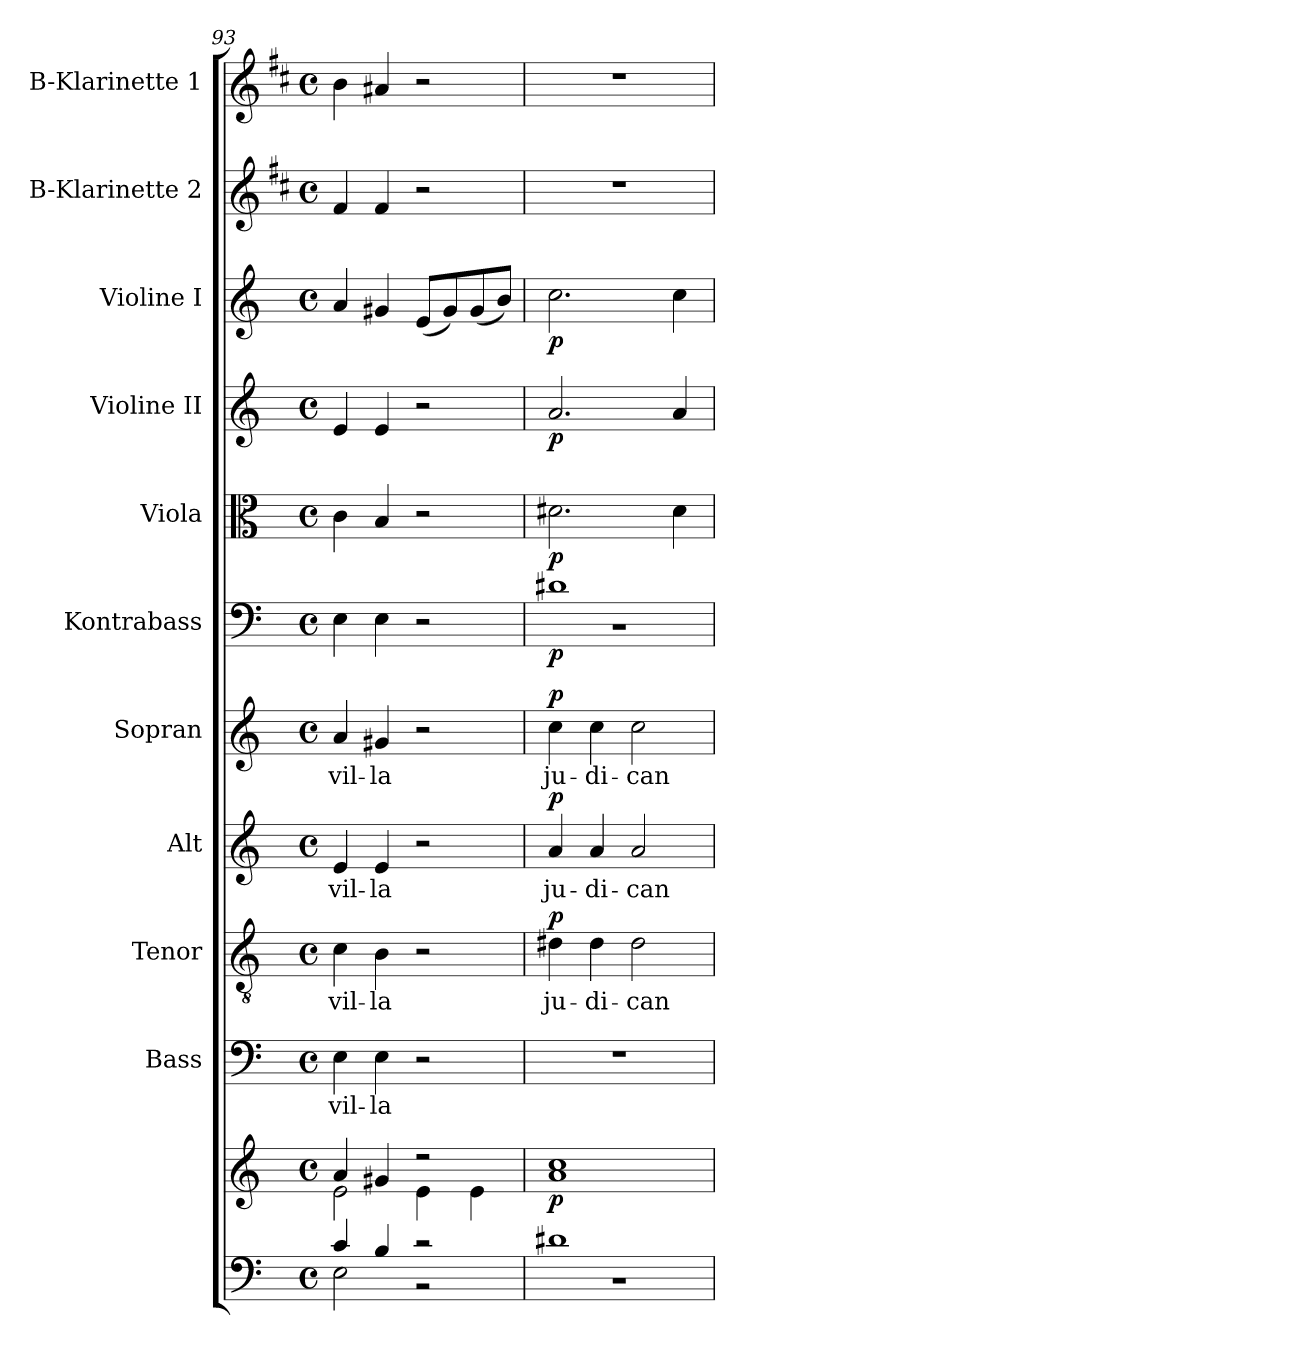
**kern	**kern	**dynam	**kern	**text	**kern	**text	**dynam	**kern	**text	**dynam	**kern	**text	**dynam	**kern	**dynam	**kern	**dynam	**kern	**dynam	**kern	**dynam	**kern	**kern
*part11	*part11	*part11	*part10	*part10	*part9	*part9	*part9	*part8	*part8	*part8	*part7	*part7	*part7	*part6	*part6	*part5	*part5	*part4	*part4	*part3	*part3	*part2	*part1
*staff12	*staff11	*staff11/12	*staff10	*staff10	*staff9	*staff9	*staff9	*staff8	*staff8	*staff8	*staff7	*staff7	*staff7	*staff6	*staff6	*staff5	*staff5	*staff4	*staff4	*staff3	*staff3	*staff2	*staff1
*	*	*	*I"Bass	*	*I"Tenor	*	*	*I"Alt	*	*	*I"Sopran	*	*	*I"Kontrabass	*	*I"Viola	*	*I"Violine II	*	*I"Violine I	*	*I"B-Klarinette 2	*I"B-Klarinette 1
*	*	*	*I'B.	*	*I'T.	*	*	*I'A.	*	*	*I'S.	*	*	*I'Kb.	*	*I'Vla.	*	*I'Vl. II	*	*I'Vl. I	*	*I'B Kl. 2	*I'B Kl. 1
*clefF4	*clefG2	*	*clefF4	*	*clefGv2	*	*	*clefG2	*	*	*clefG2	*	*	*clefF4	*	*clefC3	*	*clefG2	*	*clefG2	*	*clefG2	*clefG2
*	*	*	*	*	*	*	*	*	*	*	*	*	*	*ITrd7c12	*	*	*	*	*	*	*	*ITrd1c2	*ITrd1c2
*k[]	*k[]	*	*k[]	*	*k[]	*	*	*k[]	*	*	*k[]	*	*	*k[]	*	*k[]	*	*k[]	*	*k[]	*	*k[]	*k[]
*C:	*C:	*	*C:	*	*C:	*	*	*C:	*	*	*C:	*	*	*C:	*	*C:	*	*C:	*	*C:	*	*C:	*C:
*M4/4	*M4/4	*	*M4/4	*	*M4/4	*	*	*M4/4	*	*	*M4/4	*	*	*M4/4	*	*M4/4	*	*M4/4	*	*M4/4	*	*M4/4	*M4/4
*met(c)	*met(c)	*	*met(c)	*	*met(c)	*	*	*met(c)	*	*	*met(c)	*	*	*met(c)	*	*met(c)	*	*met(c)	*	*met(c)	*	*met(c)	*met(c)
=93	=93	=93	=93	=93	=93	=93	=93	=93	=93	=93	=93	=93	=93	=93	=93	=93	=93	=93	=93	=93	=93	=93	=93
*^	*^	*	*	*	*	*	*	*	*	*	*	*	*	*	*	*	*	*	*	*	*	*	*
!	!	!	!	!	!	!LO:LY:b	!	!LO:LY:b	!	!	!LO:LY:b	!	!	!LO:LY:b	!	!	!	!	!	!	!	!	!	!	!
4c/	2E\	4a/	2e\	.	4E\	-vil-	4c\	-vil-	.	4e/	-vil-	.	4a/	-vil-	.	4EE\	.	4c\	.	4e/	.	4a/	.	4e/	4a\
!	!	!	!	!	!	!LO:LY:b	!	!LO:LY:b	!	!	!LO:LY:b	!	!	!LO:LY:b	!	!	!	!	!	!	!	!	!	!	!
4B/	.	4g#X/	.	.	4E\	-la	4B\	-la	.	4e/	-la	.	4g#X/	-la	.	4EE\	.	4B/	.	4e/	.	4g#X/	.	4e/	4g#X/
2r	2r	2r	4e\	.	2r	.	2r	.	.	2r	.	.	2r	.	.	2r	.	2r	.	2r	.	(<8e/L	.	2r	2r
.	.	.	.	.	.	.	.	.	.	.	.	.	.	.	.	.	.	.	.	.	.	8g#/)	.	.	.
.	.	.	4e\	.	.	.	.	.	.	.	.	.	.	.	.	.	.	.	.	.	.	(<8g#/	.	.	.
.	.	.	.	.	.	.	.	.	.	.	.	.	.	.	.	.	.	.	.	.	.	8b/J)	.	.	.
=94	=94	=94	=94	=94	=94	=94	=94	=94	=94	=94	=94	=94	=94	=94	=94	=94	=94	=94	=94	=94	=94	=94	=94	=94	=94
!	!	!	!	!LO:DY:b	!	!	!	!LO:LY:b	!LO:DY:a	!	!LO:LY:b	!LO:DY:a	!	!LO:LY:b	!LO:DY:a	!	!LO:DY:b	!	!LO:DY:b	!	!LO:DY:b	!	!LO:DY:b	!	!
*	*	*	*	*	*	*	*	*	*	*	*	*	*	*	*	*^	*	*	*	*	*	*	*	*	*
1d#X	1r	1cc	1a	p	1r	.	4d#X\	ju-	p	4a/	ju-	p	4cc\	ju-	p	1D#X	1r	p	2.d#X\	p	2.a/	p	2.cc\	p	1r	1r
!	!	!	!	!	!	!	!	!LO:LY:b	!	!	!LO:LY:b	!	!	!LO:LY:b	!	!	!	!	!	!	!	!	!	!	!	!
.	.	.	.	.	.	.	4d#\	-di-	.	4a/	-di-	.	4cc\	-di-	.	.	.	.	.	.	.	.	.	.	.	.
!	!	!	!	!	!	!	!	!LO:LY:b	!	!	!LO:LY:b	!	!	!LO:LY:b	!	!	!	!	!	!	!	!	!	!	!	!
.	.	.	.	.	.	.	2d#\	-can-	.	2a/	-can-	.	2cc\	-can-	.	.	.	.	.	.	.	.	.	.	.	.
.	.	.	.	.	.	.	.	.	.	.	.	.	.	.	.	.	.	.	4d#\	.	4a/	.	4cc\	.	.	.
*v	*v	*	*	*	*	*	*	*	*	*	*	*	*	*	*	*v	*v	*	*	*	*	*	*	*	*	*
*	*v	*v	*	*	*	*	*	*	*	*	*	*	*	*	*	*	*	*	*	*	*	*	*	*
=	=	=	=	=	=	=	=	=	=	=	=	=	=	=	=	=	=	=	=	=	=	=	=
*-	*-	*-	*-	*-	*-	*-	*-	*-	*-	*-	*-	*-	*-	*-	*-	*-	*-	*-	*-	*-	*-	*-	*-
